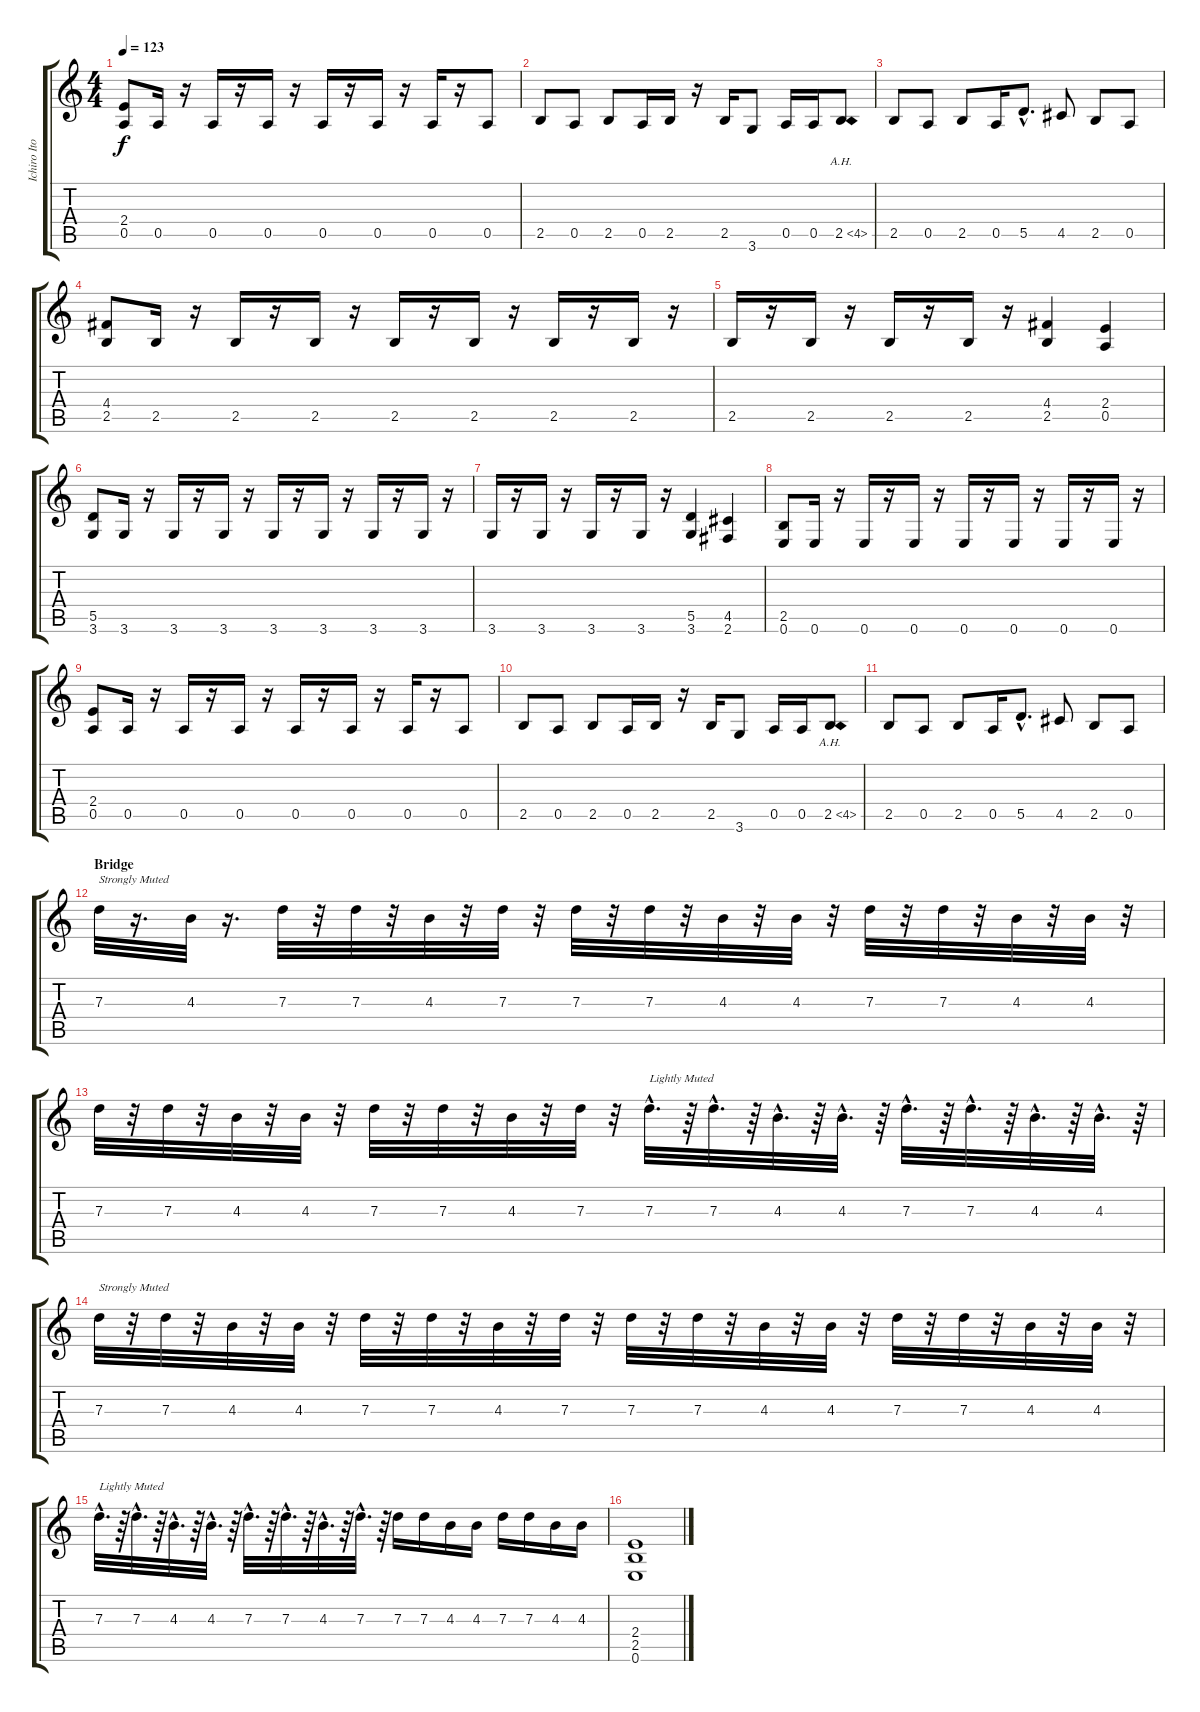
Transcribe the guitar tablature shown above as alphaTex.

\track ("Ichiro Ito (Guitar)" "Ichiro Ito") {instrument distortionguitar}
\staff {score tabs}
\tuning (E4 B3 G3 D3 A2 E2) {hide}
\ts (4 4)
\tempo 123
\clef g2
\ks c
(2.4 0.5).8{dy f} 0.5.16 r.16 0.5.16 r.16 0.5.16 r.16 0.5.16 r.16 0.5.16 r.16 0.5.16 r.16 0.5.8 |
2.5.8 0.5.8 2.5.8 0.5.16 2.5.16 r.16 2.5.16 3.6.8 0.5.16 0.5.16 2.5{ah 2}.8 |
2.5.8 0.5.8 2.5.8 0.5.16 5.5{hac}.8{d} 4.5.8 2.5.8 0.5.8 |
(4.4 2.5).8 2.5.16 r.16 2.5.16 r.16 2.5.16 r.16 2.5.16 r.16 2.5.16 r.16 2.5.16 r.16 2.5.16 r.16 |
2.5.16 r.16 2.5.16 r.16 2.5.16 r.16 2.5.16 r.16 (4.4 2.5).4 (2.4 0.5).4 |
(5.5 3.6).8 3.6.16 r.16 3.6.16 r.16 3.6.16 r.16 3.6.16 r.16 3.6.16 r.16 3.6.16 r.16 3.6.16 r.16 |
3.6.16 r.16 3.6.16 r.16 3.6.16 r.16 3.6.16 r.16 (5.5 3.6).4 (4.5 2.6).4 |
(2.5 0.6).8 0.6.16 r.16 0.6.16 r.16 0.6.16 r.16 0.6.16 r.16 0.6.16 r.16 0.6.16 r.16 0.6.16 r.16 |
(2.4 0.5).8 0.5.16 r.16 0.5.16 r.16 0.5.16 r.16 0.5.16 r.16 0.5.16 r.16 0.5.16 r.16 0.5.8 |
2.5.8 0.5.8 2.5.8 0.5.16 2.5.16 r.16 2.5.16 3.6.8 0.5.16 0.5.16 2.5{ah 2}.8 |
2.5.8 0.5.8 2.5.8 0.5.16 5.5{hac}.8{d} 4.5.8 2.5.8 0.5.8 |
\section ("" "Bridge")
7.3.32{txt "Strongly Muted"} r.16{d} 4.3.32 r.16{d} 7.3.32 r.32 7.3.32 r.32 4.3.32 r.32 7.3.32 r.32 7.3.32 r.32 7.3.32 r.32 4.3.32 r.32 4.3.32 r.32 7.3.32 r.32 7.3.32 r.32 4.3.32 r.32 4.3.32 r.32 |
7.3.32 r.32 7.3.32 r.32 4.3.32 r.32 4.3.32 r.32 7.3.32 r.32 7.3.32 r.32 4.3.32 r.32 7.3.32 r.32 7.3{hac}.32{d txt "Lightly Muted"} r.64 7.3{hac}.32{d} r.64 4.3{hac}.32{d} r.64 4.3{hac}.32{d} r.64 7.3{hac}.32{d} r.64 7.3{hac}.32{d} r.64 4.3{hac}.32{d} r.64 4.3{hac}.32{d} r.64 |
7.3.32{txt "Strongly Muted"} r.32 7.3.32 r.32 4.3.32 r.32 4.3.32 r.32 7.3.32 r.32 7.3.32 r.32 4.3.32 r.32 7.3.32 r.32 7.3.32 r.32 7.3.32 r.32 4.3.32 r.32 4.3.32 r.32 7.3.32 r.32 7.3.32 r.32 4.3.32 r.32 4.3.32 r.32 |
7.3{hac}.32{d txt "Lightly Muted"} r.64 7.3{hac}.32{d} r.64 4.3{hac}.32{d} r.64 4.3{hac}.32{d} r.64 7.3{hac}.32{d} r.64 7.3{hac}.32{d} r.64 4.3{hac}.32{d} r.64 7.3{hac}.32{d} r.64 7.3.16 7.3.16 4.3.16 4.3.16 7.3.16 7.3.16 4.3.16 4.3.16 |
(2.4 2.5 0.6).1
